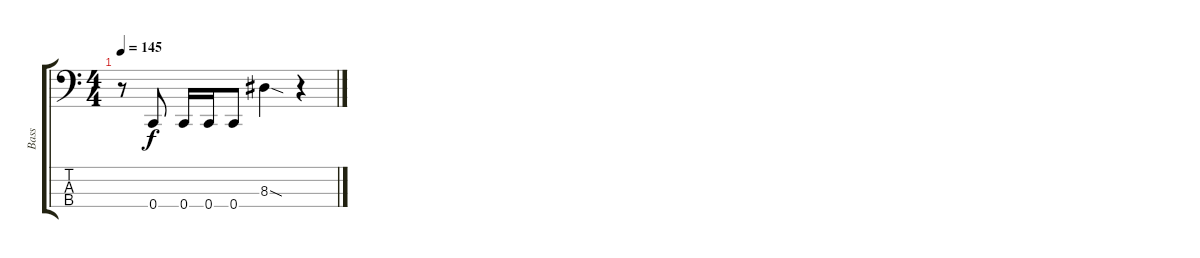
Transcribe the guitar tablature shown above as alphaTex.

\track ("Bass" "Bass") {instrument electricbasspick}
\staff {score tabs}
\tuning (F2 C2 G1 C1) {hide}
\ts (4 4)
\tempo 145
\clef f4
\ks c
r.8{dy f} 0.4.8 0.4.16 0.4.16 0.4.8 8.3{sod}.4 r.4
